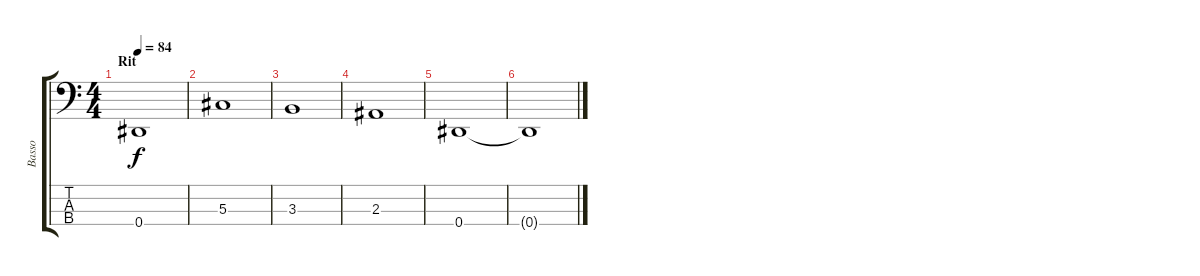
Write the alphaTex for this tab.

\track ("Basso" "Basso") {instrument electricbassfinger}
\staff {score tabs}
\tuning (Gb2 Db2 Ab1 Eb1) {hide}
\ts (4 4)
\section ("" "Rit")
\tempo 84
\clef f4
\ks c
0.4.1{dy f} |
5.3.1 |
3.3.1 |
2.3.1 |
0.4.1 |
0.4{t}.1
